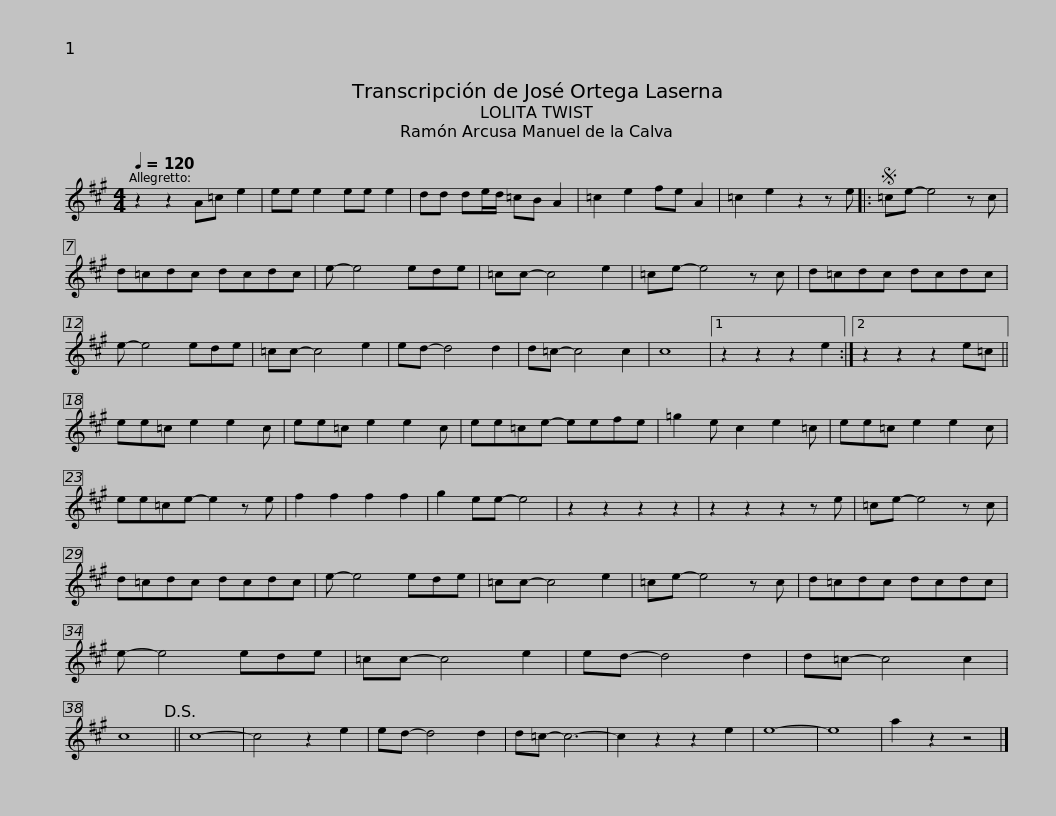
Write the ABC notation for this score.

X:1
L:1/8
Q:1/4=120
M:4/4
I:linebreak $
K:A
V:1 treble
V:1
 z2 z2 A=c e2 | ee e2 ee e2 | dd de/d/ =cB A2 | =c2 e2 fe A2 | =c2 e2 z2 z e |: %5
S =ce- e4 z c |$ d=cdc dcdc | e- e4 ede | =cc- c4 e2 | =ce- e4 z c | %10
 d=cdc dcdc | e- e4 ede | =cc- c4 e2 |$ ed- d4 d2 | d=c- c4 c2 | %15
 c8 |1 z2 z2 z2 e2 :|2 z2 z2 z2 e=c || ee=c e2 e2 c | ee=c e2 e2 c |$ %20
 ee=ce- eefe | =g2 e c2 e2 =c | ee=c e2 e2 c | ee=ce- e2 z e | f2 f2 f2 f2 | %25
 g2 ee- e4 | z2 z2 z2 z2 |$ z2 z2 z2 z e | =ce- e4 z c | d=cdc dcdc | %30
 e- e4 ede | =cc- c4 e2 | =ce- e4 z c | d=cdc dcdc |$ e- e4 ede | %35
 =cc- c4 e2 | ed- d4 d2 | d=c- c4 c2 | c8!D.S.! || c8- | %40
 c4 z2 e2 | ed- d4 d2 | d=c- c6- | c2 z2 z2 e2 | e8- |$ %45
 e8 | a2 z2 z4 |] %47
